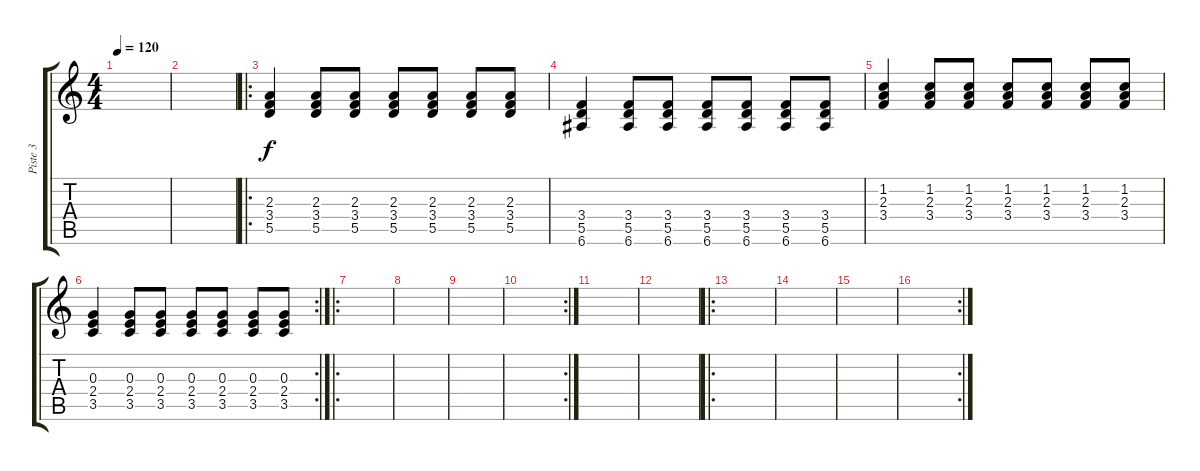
\track ("Piste 3" "Piste 3") {instrument distortionguitar}
\staff {score tabs}
\tuning (E4 B3 G3 D3 A2 E2) {hide}
\ts (4 4)
\tempo 120
\clef g2
\ks c
|
|
\ro
(2.3 3.4 5.5).4 (2.3 3.4 5.5).8 (2.3 3.4 5.5).8 (2.3 3.4 5.5).8 (2.3 3.4 5.5).8 (2.3 3.4 5.5).8 (2.3 3.4 5.5).8 |
(3.4 5.5 6.6).4 (3.4 5.5 6.6).8 (3.4 5.5 6.6).8 (3.4 5.5 6.6).8 (3.4 5.5 6.6).8 (3.4 5.5 6.6).8 (3.4 5.5 6.6).8 |
(1.2 2.3 3.4).4 (1.2 2.3 3.4).8 (1.2 2.3 3.4).8 (1.2 2.3 3.4).8 (1.2 2.3 3.4).8 (1.2 2.3 3.4).8 (1.2 2.3 3.4).8 |
\rc 2
(0.3 2.4 3.5).4 (0.3 2.4 3.5).8 (0.3 2.4 3.5).8 (0.3 2.4 3.5).8 (0.3 2.4 3.5).8 (0.3 2.4 3.5).8 (0.3 2.4 3.5).8 |
\ro
|
|
|
\rc 2
|
|
|
\ro
|
|
|
\rc 2
